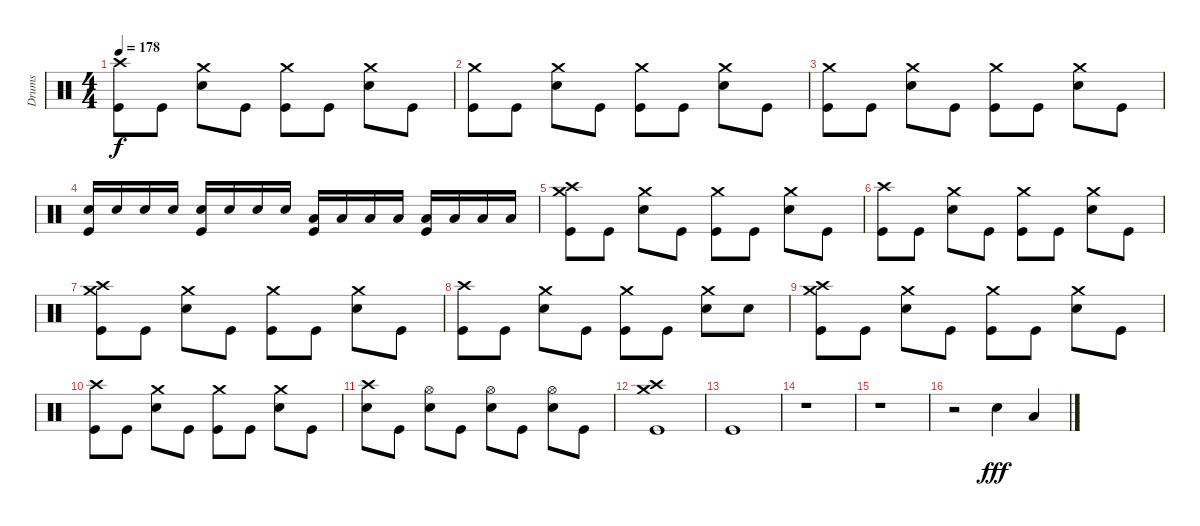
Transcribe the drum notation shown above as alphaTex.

\track ("Drums" "Drums") {instrument percussion}
\staff {score}
\articulation defaults
\ts (4 4)
\tempo 178
\clef neutral
\ks c
("Crash high (hit)" "Kick (hit)").8{dy f} "Kick (hit)".8 ("Crash medium (hit)" "Snare (hit) 2").8 "Kick (hit)".8 ("Crash medium (hit)" "Kick (hit)").8 "Kick (hit)".8 ("Crash medium (hit)" "Snare (hit) 2").8 "Kick (hit)".8 |
("Crash medium (hit)" "Kick (hit)").8 "Kick (hit)".8 ("Crash medium (hit)" "Snare (hit) 2").8 "Kick (hit)".8 ("Crash medium (hit)" "Kick (hit)").8 "Kick (hit)".8 ("Crash medium (hit)" "Snare (hit) 2").8 "Kick (hit)".8 |
("Crash medium (hit)" "Kick (hit)").8 "Kick (hit)".8 ("Crash medium (hit)" "Snare (hit) 2").8 "Kick (hit)".8 ("Crash medium (hit)" "Kick (hit)").8 "Kick (hit)".8 ("Crash medium (hit)" "Snare (hit) 2").8 "Kick (hit)".8 |
("Snare (hit) 2" "Kick (hit)").16 "Snare (hit) 2".16 "Snare (hit) 2".16 "Snare (hit) 2".16 ("Snare (hit) 2" "Kick (hit)").16 "Snare (hit) 2".16 "Snare (hit) 2".16 "Snare (hit) 2".16 ("Low Tom (hit)" "Kick (hit)").16 "Low Tom (hit)".16 "Low Tom (hit)".16 "Low Tom (hit)".16 ("Low Floor Tom (hit)" "Kick (hit)").16 "Low Floor Tom (hit)".16 "Low Floor Tom (hit)".16 "Low Floor Tom (hit)".16 |
("Crash high (hit)" "Crash medium (hit)" "Kick (hit)").8 "Kick (hit)".8 ("Crash medium (hit)" "Snare (hit) 2").8 "Kick (hit)".8 ("Crash medium (hit)" "Kick (hit)").8 "Kick (hit)".8 ("Crash medium (hit)" "Snare (hit) 2").8 "Kick (hit)".8 |
("Crash high (hit)" "Kick (hit)").8 "Kick (hit)".8 ("Crash medium (hit)" "Snare (hit) 2").8 "Kick (hit)".8 ("Crash medium (hit)" "Kick (hit)").8 "Kick (hit)".8 ("Crash medium (hit)" "Snare (hit) 2").8 "Kick (hit)".8 |
("Crash high (hit)" "Crash medium (hit)" "Kick (hit)").8 "Kick (hit)".8 ("Crash medium (hit)" "Snare (hit) 2").8 "Kick (hit)".8 ("Crash medium (hit)" "Kick (hit)").8 "Kick (hit)".8 ("Crash medium (hit)" "Snare (hit) 2").8 "Kick (hit)".8 |
("Crash high (hit)" "Kick (hit)").8 "Kick (hit)".8 ("Crash medium (hit)" "Snare (hit) 2").8 "Kick (hit)".8 ("Crash medium (hit)" "Kick (hit)").8 "Kick (hit)".8 ("Crash medium (hit)" "Snare (hit) 2").8 "Snare (hit) 2".8 |
("Crash high (hit)" "Crash medium (hit)" "Kick (hit)").8 "Kick (hit)".8 ("Crash medium (hit)" "Snare (hit) 2").8 "Kick (hit)".8 ("Crash medium (hit)" "Kick (hit)").8 "Kick (hit)".8 ("Crash medium (hit)" "Snare (hit) 2").8 "Kick (hit)".8 |
("Crash high (hit)" "Kick (hit)").8 "Kick (hit)".8 ("Crash medium (hit)" "Snare (hit) 2").8 "Kick (hit)".8 ("Crash medium (hit)" "Kick (hit)").8 "Kick (hit)".8 ("Crash medium (hit)" "Snare (hit) 2").8 "Kick (hit)".8 |
("Crash high (hit)" "Snare (hit) 2").8 "Kick (hit)".8 ("Hi-Hat (open)" "Snare (hit) 2").8 "Kick (hit)".8 ("Hi-Hat (open)" "Snare (hit) 2").8 "Kick (hit)".8 ("Hi-Hat (open)" "Snare (hit) 2").8 "Kick (hit)".8 |
("Crash high (hit)" "Crash medium (hit)" "Kick (hit)").1 |
"Kick (hit)".1 |
r.1 |
r.1 |
r.2 "Snare (hit) 2".4{dy fff} "Low Floor Tom (hit)".4
